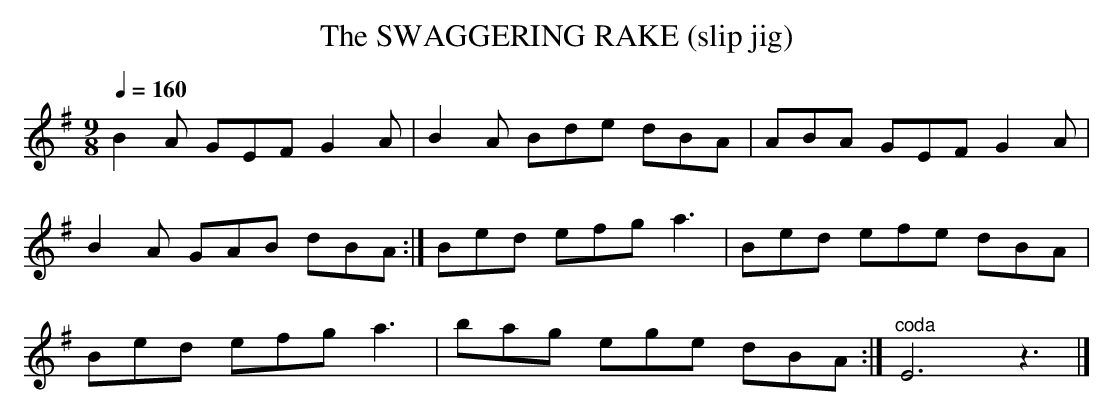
X:1
T:SWAGGERING RAKE (slip jig), The
L:1/8
Q:1/4=160
M:9/8
K:Em
B2A GEF G2A|B2A Bde dBA|ABA GEF G2A|
B2A GAB dBA:|Bed efg a3|Bed efe dBA|
Bed efg a3|bag ege dBA:|"^coda"E6z3|]
